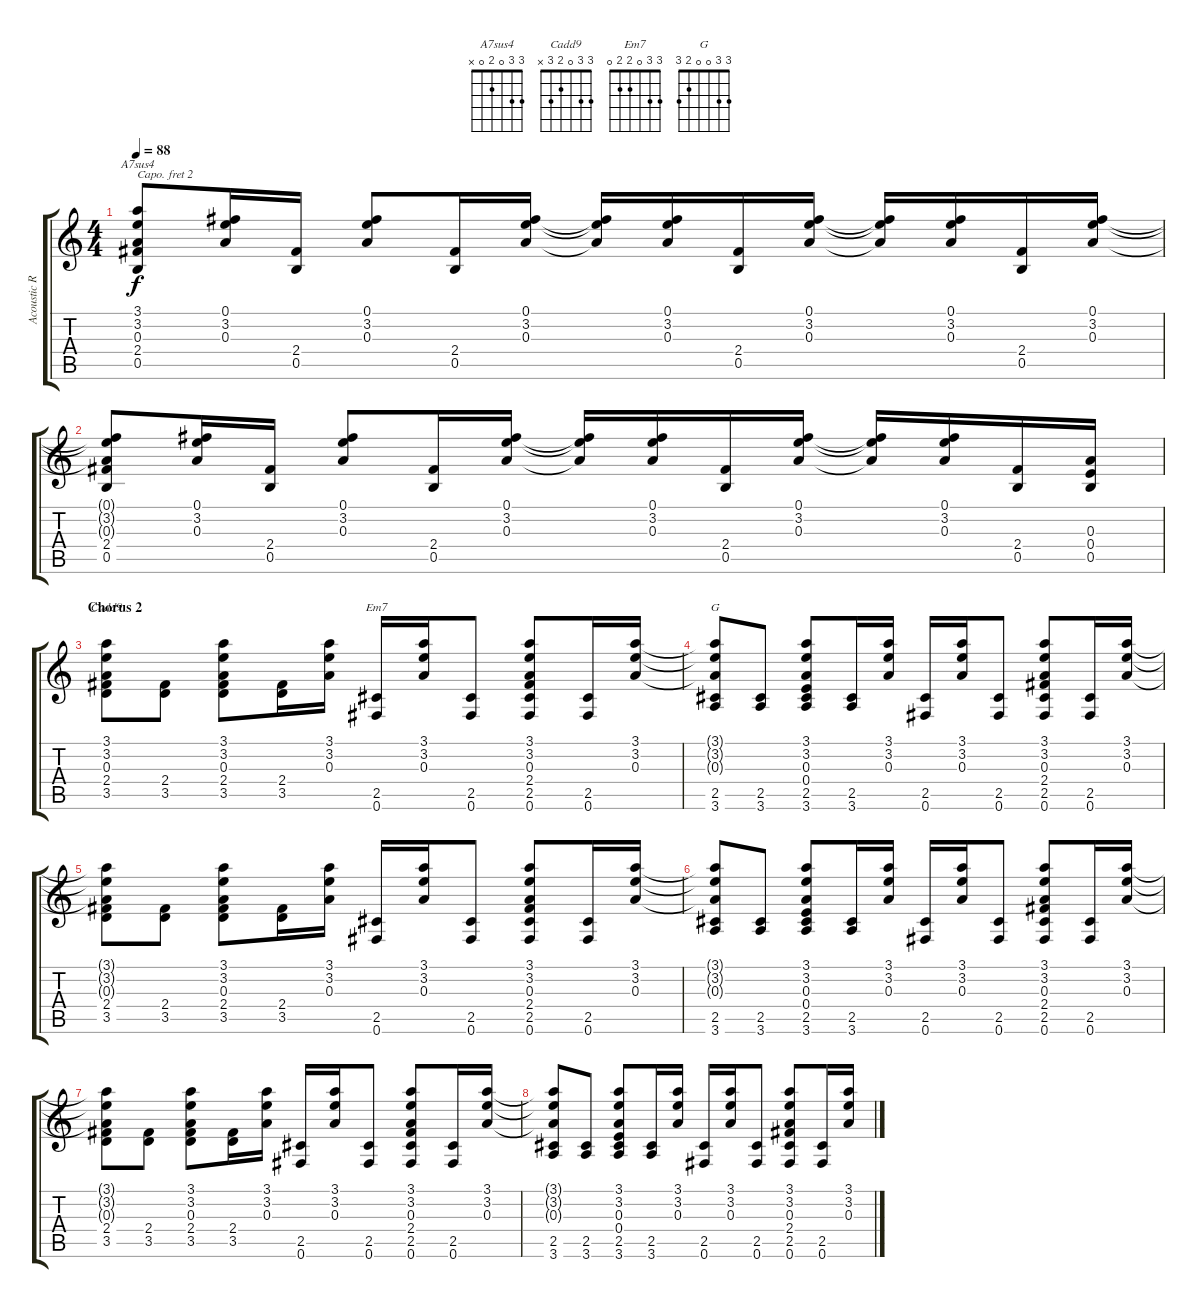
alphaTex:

\track ("Acoustic Rhythm Guitar" "Acoustic R") {instrument acousticguitarsteel}
\staff {score tabs}
\capo 2
\tuning (E4 B3 G3 D3 A2 E2) {hide}
\chord ("A7sus4" 3 3 0 2 0 x)
\chord ("Cadd9" 3 3 0 2 3 x)
\chord ("Em7" 3 3 0 2 2 0)
\chord ("G" 3 3 0 0 2 3)
\ts (4 4)
\tempo 88
\clef g2
\ks c
(3.1{t} 3.2{t} 0.3{t} 2.4 0.5).8{ch "A7sus4" dy f} (0.1 3.2 0.3).16 (2.4 0.5).16 (0.1 3.2 0.3).8 (2.4 0.5).16 (0.1 3.2 0.3).16 (0.1{t} 3.2{t} 0.3{t}).16 (0.1 3.2 0.3).16 (2.4 0.5).16 (0.1 3.2 0.3).16 (0.1{t} 3.2{t} 0.3{t}).16 (0.1 3.2 0.3).16 (2.4 0.5).16 (0.1 3.2 0.3).16 |
(0.1{t} 3.2{t} 0.3{t} 2.4 0.5).8 (0.1 3.2 0.3).16 (2.4 0.5).16 (0.1 3.2 0.3).8 (2.4 0.5).16 (0.1 3.2 0.3).16 (0.1{t} 3.2{t} 0.3{t}).16 (0.1 3.2 0.3).16 (2.4 0.5).16 (0.1 3.2 0.3).16 (0.1{t} 3.2{t} 0.3{t}).16 (0.1 3.2 0.3).16 (2.4 0.5).16 (0.3 0.4 0.5).16 |
\section ("" "Chorus 2")
(3.1 3.2 0.3 2.4 3.5).8{ch "Cadd9"} (2.4 3.5).8 (3.1 3.2 0.3 2.4 3.5).8 (2.4 3.5).16 (3.1 3.2 0.3).16 (2.5 0.6).16{ch "Em7"} (3.1 3.2 0.3).16 (2.5 0.6).8 (3.1 3.2 0.3 2.4 2.5 0.6).8 (2.5 0.6).16 (3.1 3.2 0.3).16 |
(3.1{t} 3.2{t} 0.3{t} 2.5 3.6).8{ch "G"} (2.5 3.6).8 (3.1 3.2 0.3 0.4 2.5 3.6).8 (2.5 3.6).16 (3.1 3.2 0.3).16 (2.5 0.6).16 (3.1 3.2 0.3).16 (2.5 0.6).8 (3.1 3.2 0.3 2.4 2.5 0.6).8 (2.5 0.6).16 (3.1 3.2 0.3).16 |
(3.1{t} 3.2{t} 0.3{t} 2.4 3.5).8 (2.4 3.5).8 (3.1 3.2 0.3 2.4 3.5).8 (2.4 3.5).16 (3.1 3.2 0.3).16 (2.5 0.6).16 (3.1 3.2 0.3).16 (2.5 0.6).8 (3.1 3.2 0.3 2.4 2.5 0.6).8 (2.5 0.6).16 (3.1 3.2 0.3).16 |
(3.1{t} 3.2{t} 0.3{t} 2.5 3.6).8 (2.5 3.6).8 (3.1 3.2 0.3 0.4 2.5 3.6).8 (2.5 3.6).16 (3.1 3.2 0.3).16 (2.5 0.6).16 (3.1 3.2 0.3).16 (2.5 0.6).8 (3.1 3.2 0.3 2.4 2.5 0.6).8 (2.5 0.6).16 (3.1 3.2 0.3).16 |
(3.1{t} 3.2{t} 0.3{t} 2.4 3.5).8 (2.4 3.5).8 (3.1 3.2 0.3 2.4 3.5).8 (2.4 3.5).16 (3.1 3.2 0.3).16 (2.5 0.6).16 (3.1 3.2 0.3).16 (2.5 0.6).8 (3.1 3.2 0.3 2.4 2.5 0.6).8 (2.5 0.6).16 (3.1 3.2 0.3).16 |
(3.1{t} 3.2{t} 0.3{t} 2.5 3.6).8 (2.5 3.6).8 (3.1 3.2 0.3 0.4 2.5 3.6).8 (2.5 3.6).16 (3.1 3.2 0.3).16 (2.5 0.6).16 (3.1 3.2 0.3).16 (2.5 0.6).8 (3.1 3.2 0.3 2.4 2.5 0.6).8 (2.5 0.6).16 (3.1 3.2 0.3).16
